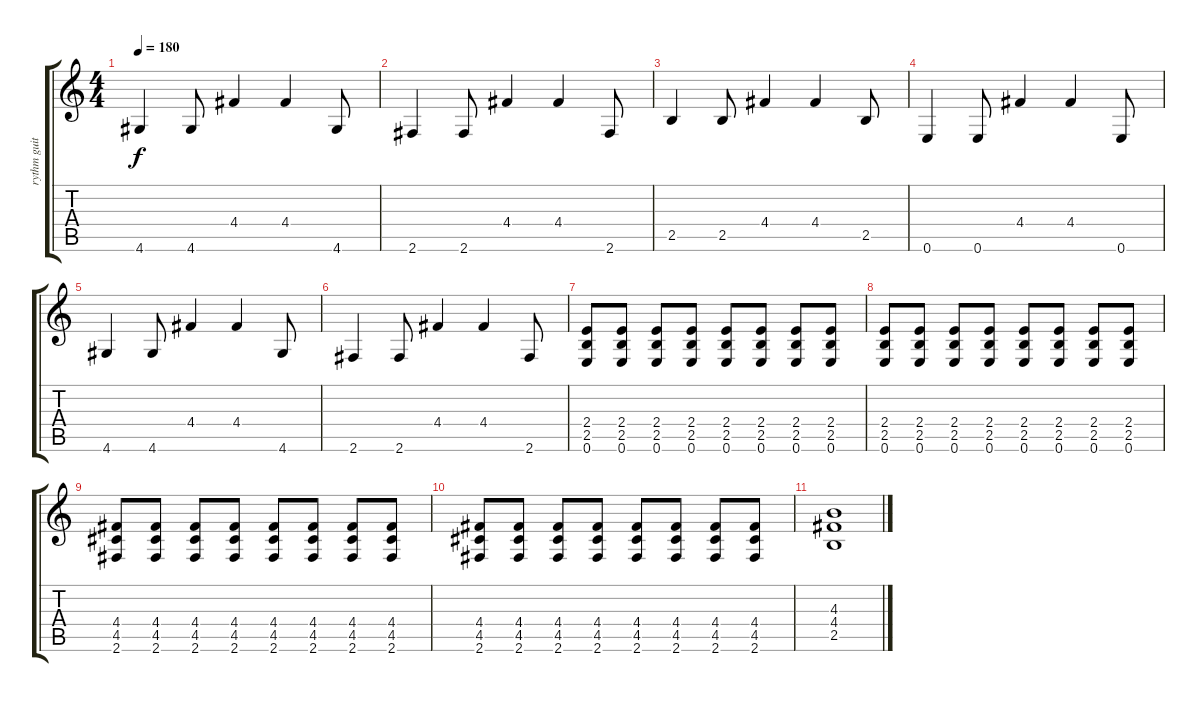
\track ("rythm guitar" "rythm guit") {instrument overdrivenguitar}
\staff {score tabs}
\tuning (E4 B3 G3 D3 A2 E2) {hide}
\ts (4 4)
\tempo 180
\clef g2
\ks c
4.6.4{dy f} 4.6.8 4.4.4 4.4.4 4.6.8 |
2.6.4 2.6.8 4.4.4 4.4.4 2.6.8 |
2.5.4{instrument electricguitarclean} 2.5.8 4.4.4 4.4.4 2.5.8 |
0.6.4 0.6.8 4.4.4 4.4.4 0.6.8 |
4.6.4 4.6.8 4.4.4 4.4.4 4.6.8 |
2.6.4 2.6.8 4.4.4 4.4.4 2.6.8 |
(2.4 2.5 0.6).8{instrument overdrivenguitar} (2.4 2.5 0.6).8 (2.4 2.5 0.6).8 (2.4 2.5 0.6).8 (2.4 2.5 0.6).8 (2.4 2.5 0.6).8 (2.4 2.5 0.6).8 (2.4 2.5 0.6).8 |
(2.4 2.5 0.6).8 (2.4 2.5 0.6).8 (2.4 2.5 0.6).8 (2.4 2.5 0.6).8 (2.4 2.5 0.6).8 (2.4 2.5 0.6).8 (2.4 2.5 0.6).8 (2.4 2.5 0.6).8 |
(4.4 4.5 2.6).8 (4.4 4.5 2.6).8 (4.4 4.5 2.6).8 (4.4 4.5 2.6).8 (4.4 4.5 2.6).8 (4.4 4.5 2.6).8 (4.4 4.5 2.6).8 (4.4 4.5 2.6).8 |
(4.4 4.5 2.6).8 (4.4 4.5 2.6).8 (4.4 4.5 2.6).8 (4.4 4.5 2.6).8 (4.4 4.5 2.6).8 (4.4 4.5 2.6).8 (4.4 4.5 2.6).8 (4.4 4.5 2.6).8 |
(4.3 4.4 2.5).1
